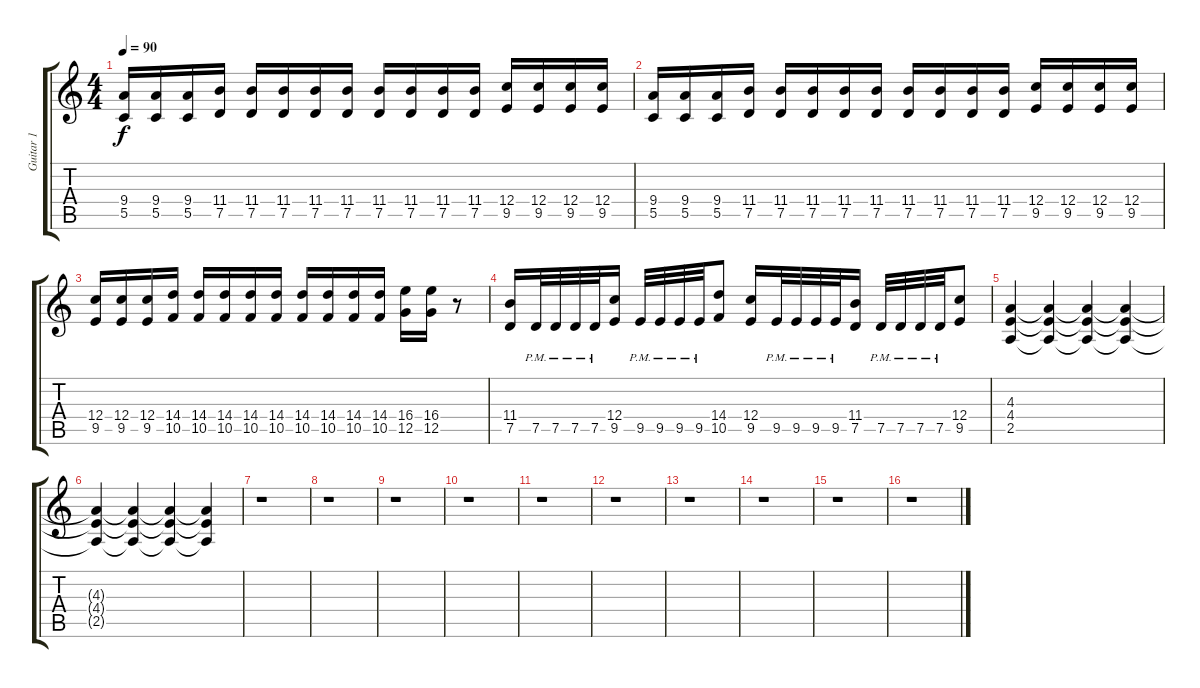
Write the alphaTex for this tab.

\track ("Guitar 1" "Guitar 1") {instrument distortionguitar}
\staff {score tabs}
\tuning (D4 A3 F3 C3 G2 D2) {hide}
\ts (4 4)
\tempo 90
\clef g2
\ks c
(9.4 5.5).16{dy f} (9.4 5.5).16 (9.4 5.5).16 (11.4 7.5).16 (11.4 7.5).16 (11.4 7.5).16 (11.4 7.5).16 (11.4 7.5).16 (11.4 7.5).16 (11.4 7.5).16 (11.4 7.5).16 (11.4 7.5).16 (12.4 9.5).16 (12.4 9.5).16 (12.4 9.5).16 (12.4 9.5).16 |
(9.4 5.5).16 (9.4 5.5).16 (9.4 5.5).16 (11.4 7.5).16 (11.4 7.5).16 (11.4 7.5).16 (11.4 7.5).16 (11.4 7.5).16 (11.4 7.5).16 (11.4 7.5).16 (11.4 7.5).16 (11.4 7.5).16 (12.4 9.5).16 (12.4 9.5).16 (12.4 9.5).16 (12.4 9.5).16 |
(12.4 9.5).16 (12.4 9.5).16 (12.4 9.5).16 (14.4 10.5).16 (14.4 10.5).16 (14.4 10.5).16 (14.4 10.5).16 (14.4 10.5).16 (14.4 10.5).16 (14.4 10.5).16 (14.4 10.5).16 (14.4 10.5).16 (16.4 12.5).16 (16.4 12.5).16 r.8 |
(11.4 7.5).16 7.5{pm}.32 7.5{pm}.32 7.5{pm}.32 7.5{pm}.32 (12.4 9.5).16 9.5{pm}.32 9.5{pm}.32 9.5{pm}.32 9.5{pm}.32 (14.4 10.5).8 (12.4 9.5).16 9.5{pm}.32 9.5{pm}.32 9.5{pm}.32 9.5{pm}.32 (11.4 7.5).16 7.5{pm}.32 7.5{pm}.32 7.5{pm}.32 7.5{pm}.32 (12.4 9.5).8 |
(4.3 4.4 2.5).4{volume 11} (4.3{t} 4.4{t} 2.5{t}).4{volume 10} (4.3{t} 4.4{t} 2.5{t}).4{volume 9} (4.3{t} 4.4{t} 2.5{t}).4{volume 8} |
(4.3{t} 4.4{t} 2.5{t}).4{volume 7} (4.3{t} 4.4{t} 2.5{t}).4{volume 6} (4.3{t} 4.4{t} 2.5{t}).4{volume 7} (4.3{t} 4.4{t} 2.5{t}).4{volume 6} |
r.1 |
r.1 |
r.1 |
r.1 |
r.1 |
r.1 |
r.1 |
r.1 |
r.1 |
r.1
